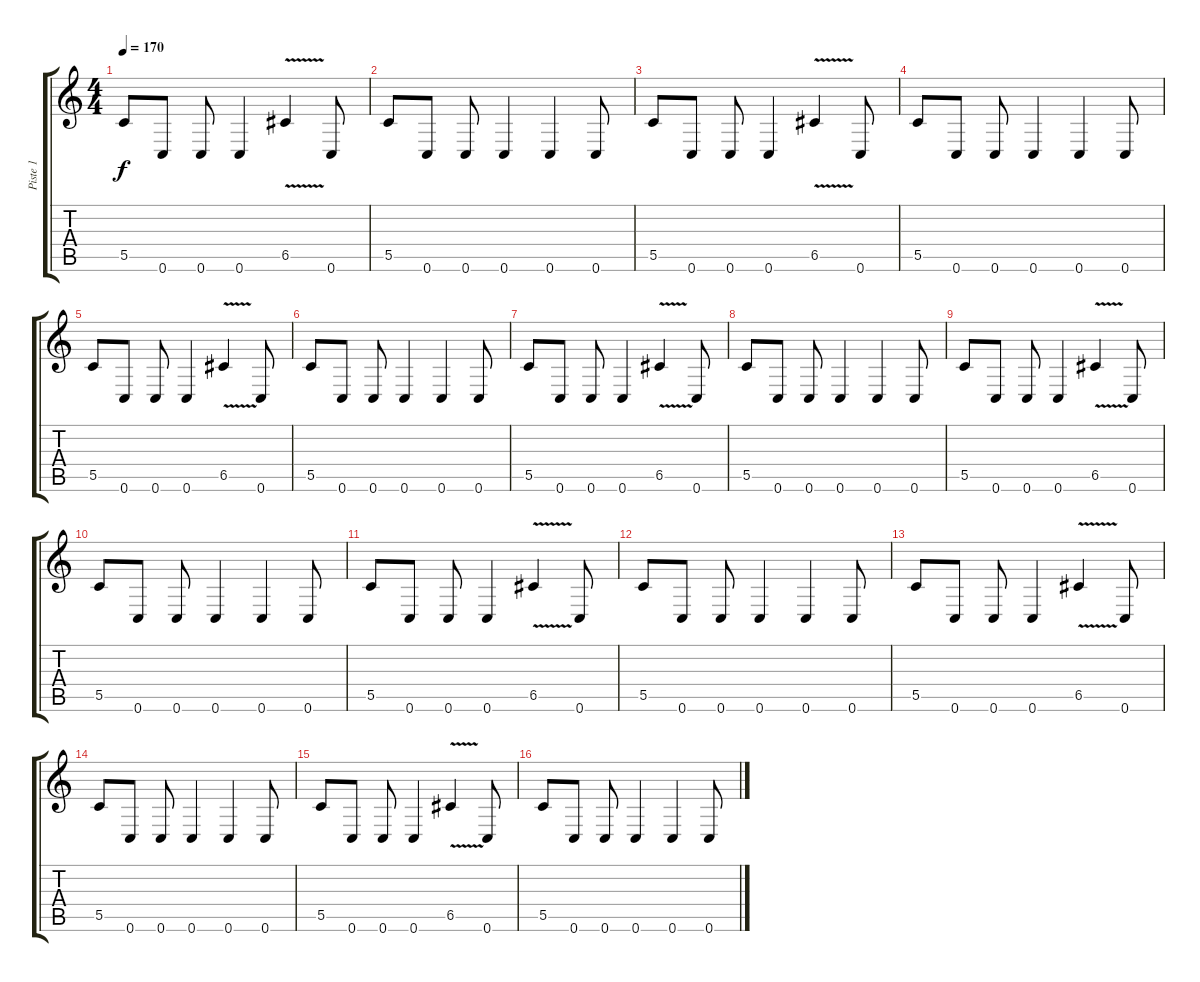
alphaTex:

\track ("Piste 1" "Piste 1") {instrument distortionguitar}
\staff {score tabs}
\tuning (D4 A3 F3 C3 G2 C2) {hide}
\ts (4 4)
\tempo 170
\clef g2
\ks c
5.5.8{dy f} 0.6.8 0.6.8 0.6.4 6.5{v}.4 0.6.8 |
5.5.8 0.6.8 0.6.8 0.6.4 0.6.4 0.6.8 |
5.5.8 0.6.8 0.6.8 0.6.4 6.5{v}.4 0.6.8 |
5.5.8 0.6.8 0.6.8 0.6.4 0.6.4 0.6.8 |
5.5.8 0.6.8 0.6.8 0.6.4 6.5{v}.4 0.6.8 |
5.5.8 0.6.8 0.6.8 0.6.4 0.6.4 0.6.8 |
5.5.8 0.6.8 0.6.8 0.6.4 6.5{v}.4 0.6.8 |
5.5.8 0.6.8 0.6.8 0.6.4 0.6.4 0.6.8 |
5.5.8 0.6.8 0.6.8 0.6.4 6.5{v}.4 0.6.8 |
5.5.8 0.6.8 0.6.8 0.6.4 0.6.4 0.6.8 |
5.5.8 0.6.8 0.6.8 0.6.4 6.5{v}.4 0.6.8 |
5.5.8 0.6.8 0.6.8 0.6.4 0.6.4 0.6.8 |
5.5.8 0.6.8 0.6.8 0.6.4 6.5{v}.4 0.6.8 |
5.5.8 0.6.8 0.6.8 0.6.4 0.6.4 0.6.8 |
5.5.8 0.6.8 0.6.8 0.6.4 6.5{v}.4 0.6.8 |
5.5.8 0.6.8 0.6.8 0.6.4 0.6.4 0.6.8
